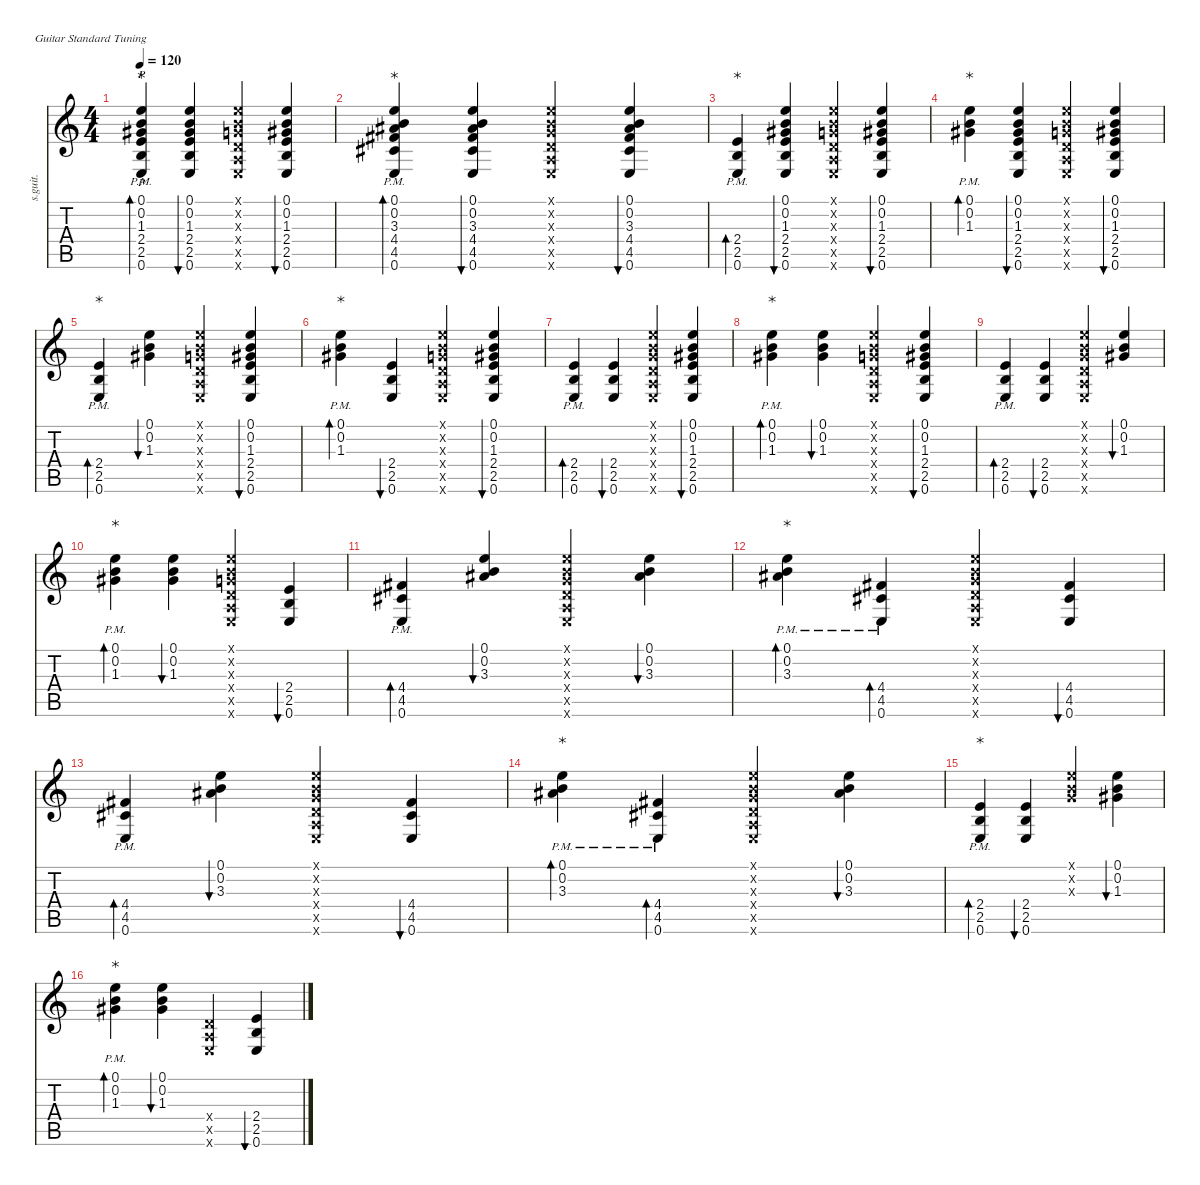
\defaultSystemsLayout 4
\hideDynamics
\bracketExtendMode nobrackets
\otherSystemsTrackNameOrientation horizontal
\track ("Steel Guitar" "s.guit.") {instrument acousticguitarsteel}
\staff {score tabs}
\tuning (E4 B3 G3 D3 A2 E2)
\ts (4 4)
\tempo 120
\clef g2
\ks c
(1.3{pm acc #} 2.4 2.5 0.6 0.2 0.1).4{p bd 102 dy mf instrument acousticguitarsteel glpf beam Up} (1.3{acc #} 2.4 2.5 0.6 0.2 0.1).4{bu 102 beam Up} (0.1{x} 0.3{x} 0.2{x} 0.4{x} 0.5{x} 0.6{x}).4{beam Up} (1.3{acc #} 2.4 2.5 0.6 0.2 0.1).4{bu 102 beam Up} |
(3.3{acc #} 4.4{pm acc #} 4.5{acc #} 0.6 0.2 0.1).4{bd 102 glpf beam Up} (3.3{acc #} 4.4{acc #} 4.5{acc #} 0.6 0.2 0.1).4{bu 102 beam Up} (0.1{x} 0.3{x} 0.2{x} 0.4{x} 0.5{x} 0.6{x}).4{beam Up} (3.3{acc #} 4.4{acc #} 4.5{acc #} 0.6 0.2 0.1).4{bu 102 beam Up} |
(2.4 2.5{pm} 0.6).4{bd 102 glpf beam Up} (1.3{acc #} 2.4 2.5 0.6 0.2 0.1).4{bu 102 beam Up} (0.1{x} 0.3{x} 0.2{x} 0.4{x} 0.5{x} 0.6{x}).4{beam Up} (1.3{acc #} 2.4 2.5 0.6 0.2 0.1).4{bu 102 beam Up} |
(0.1{pm} 0.2 1.3{acc #}).4{bd 102 glpf beam Down} (1.3{acc #} 2.4 2.5 0.6 0.2 0.1).4{bu 102 beam Up} (0.1{x} 0.3{x} 0.2{x} 0.4{x} 0.5{x} 0.6{x}).4{beam Up} (1.3{acc #} 2.4 2.5 0.6 0.2 0.1).4{bu 102 beam Up} |
(2.4{pm} 2.5 0.6).4{bd 102 glpf beam Up} (0.1 0.2 1.3{acc #}).4{bu 102 beam Down} (0.1{x} 0.3{x} 0.2{x} 0.4{x} 0.5{x} 0.6{x}).4{beam Up} (1.3{acc #} 2.4 2.5 0.6 0.2 0.1).4{bu 102 beam Up} |
(0.1 0.2{pm} 1.3{acc #}).4{bd 102 glpf beam Down} (2.4 2.5 0.6).4{bu 102 beam Up} (0.1{x} 0.3{x} 0.2{x} 0.4{x} 0.5{x} 0.6{x}).4{beam Up} (1.3{acc #} 2.4 2.5 0.6 0.2 0.1).4{bu 102 beam Up} |
(2.4 2.5{pm} 0.6).4{bd 102 beam Up} (2.4 2.5 0.6).4{bu 102 beam Up} (0.1{x} 0.3{x} 0.2{x} 0.4{x} 0.5{x} 0.6{x}).4{beam Up} (1.3{acc #} 2.4 2.5 0.6 0.2 0.1).4{bu 102 beam Up} |
(0.1 0.2{pm} 1.3{acc #}).4{bd 102 glpf beam Down} (0.1 0.2 1.3{acc #}).4{bu 102 beam Down} (0.1{x} 0.3{x} 0.2{x} 0.4{x} 0.5{x} 0.6{x}).4{beam Up} (1.3{acc #} 2.4 2.5 0.6 0.2 0.1).4{bu 102 beam Up} |
(2.4 2.5{pm} 0.6).4{bd 102 beam Up} (2.4 2.5 0.6).4{bu 102 beam Up} (0.1{x} 0.3{x} 0.2{x} 0.4{x} 0.5{x} 0.6{x}).4{beam Up} (1.3{acc #} 0.2 0.1).4{bu 102 beam Up} |
(0.1 0.2{pm} 1.3{acc #}).4{bd 102 glpf beam Down} (0.1 0.2 1.3{acc #}).4{bu 102 beam Down} (0.4{x} 0.5{x} 0.6{x} 0.3{x} 0.2{x} 0.1{x}).4{beam Up} (2.4 2.5 0.6).4{bu 102 beam Up} |
(4.4{acc #} 4.5{pm acc #} 0.6).4{bd 102 beam Up} (3.3{acc #} 0.1 0.2).4{bu 102 beam Up} (0.1{x} 0.3{x} 0.2{x} 0.4{x} 0.5{x} 0.6{x}).4{beam Up} (3.3{acc #} 0.2 0.1).4{bu 102 beam Down} |
(0.1 0.2{pm} 3.3{acc #}).4{bd 102 glpf beam Down} (4.4{acc #} 4.5{pm acc #} 0.6).4{bd 102 beam Up} (0.1{x} 0.3{x} 0.2{x} 0.4{x} 0.5{x} 0.6{x}).4{beam Up} (4.4{acc #} 4.5{acc #} 0.6).4{bu 102 beam Up} |
(4.4{acc #} 4.5{pm acc #} 0.6).4{bd 102 beam Up} (3.3{acc #} 0.1 0.2).4{bu 102 beam Down} (0.1{x} 0.3{x} 0.2{x} 0.4{x} 0.5{x} 0.6{x}).4{beam Up} (4.4{acc #} 4.5{acc #} 0.6).4{bu 102 beam Up} |
(0.1 0.2{pm} 3.3{acc #}).4{bd 102 glpf beam Down} (4.4{acc #} 4.5{pm acc #} 0.6).4{bd 102 beam Up} (0.1{x} 0.3{x} 0.2{x} 0.4{x} 0.5{x} 0.6{x}).4{beam Up} (3.3{acc #} 0.2 0.1).4{bu 102 beam Down} |
(2.4 2.5{pm} 0.6).4{bd 102 glpf beam Up} (2.4 2.5 0.6).4{bu 102 beam Up} (0.1{x} 0.3{x} 0.2{x}).4{beam Up} (1.3{acc #} 0.2 0.1).4{bu 102 beam Down} |
(0.1 0.2{pm} 1.3{acc #}).4{bd 102 glpf beam Down} (0.1 0.2 1.3{acc #}).4{bu 102 beam Down} (0.4{x} 0.5{x} 0.6{x}).4{beam Up} (2.4 2.5 0.6).4{bu 102 beam Up}
